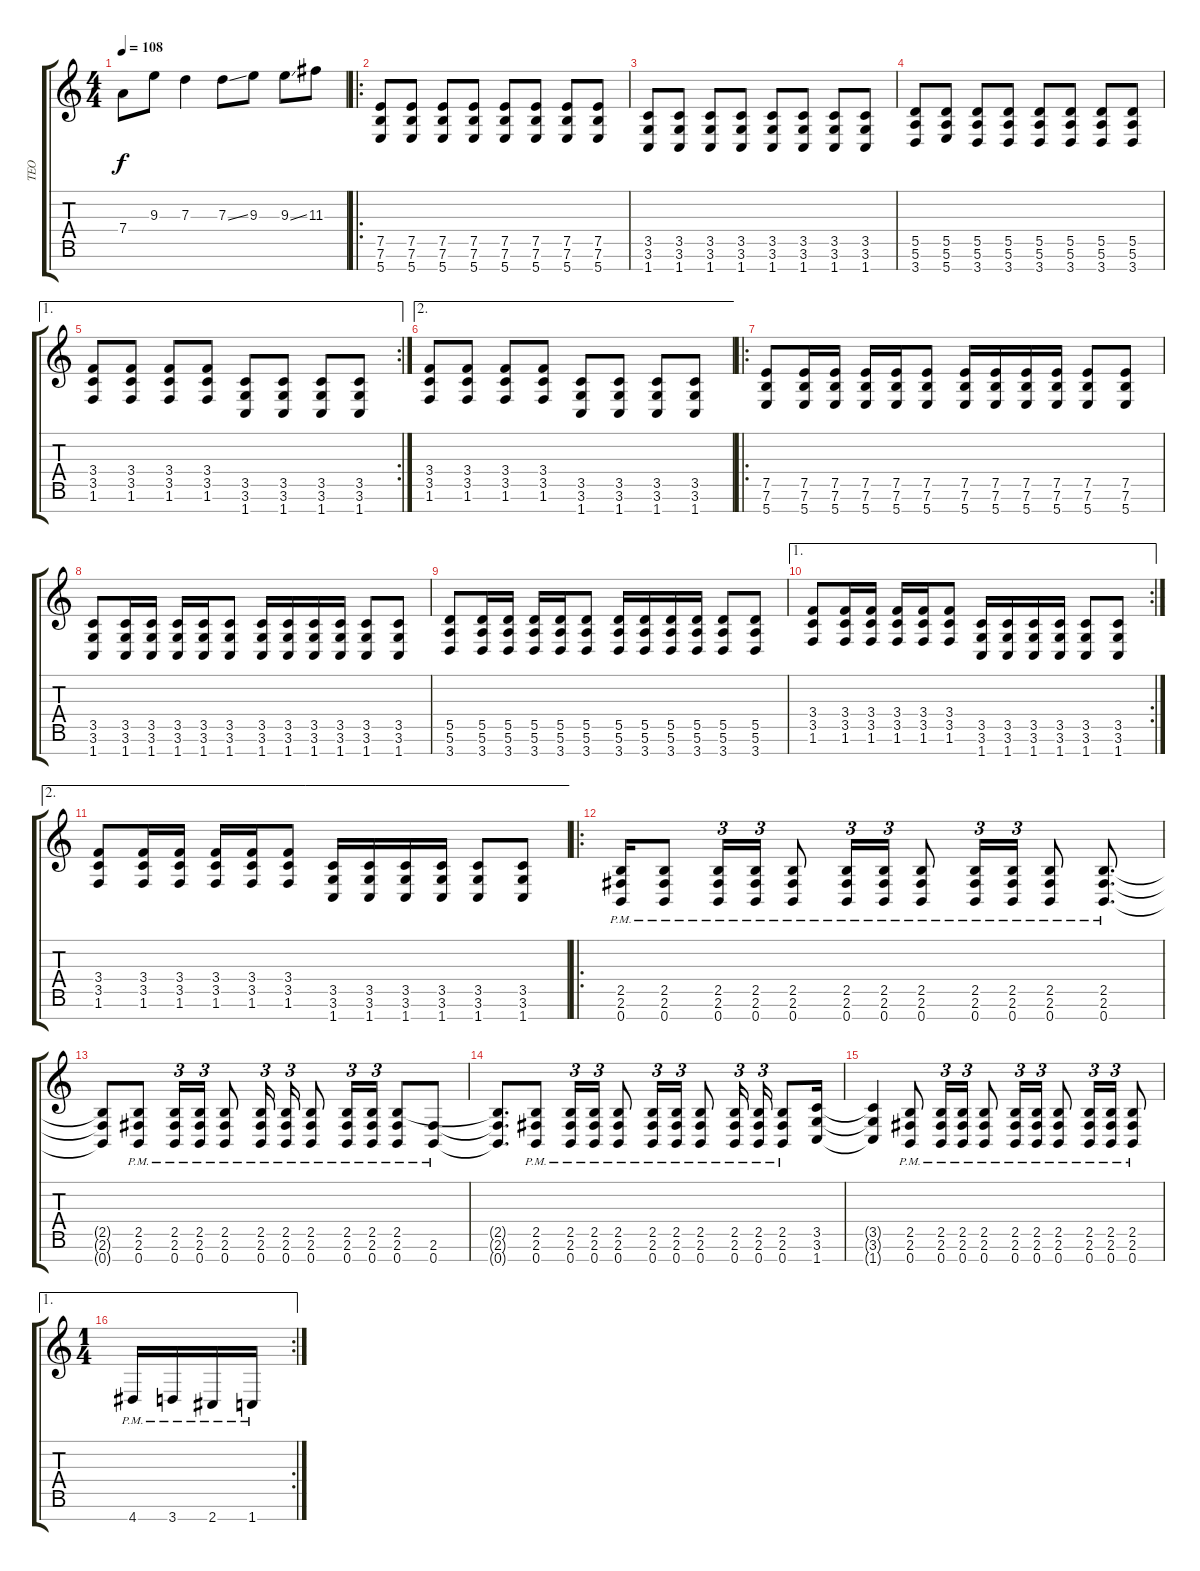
\track ("TEO" "TEO") {instrument distortionguitar}
\staff {score tabs}
\tuning (E4 B3 G3 D3 A2 E2 B1) {hide}
\ts (4 4)
\tempo 108
\clef g2
\ks c
7.4{t}.8{dy f} 9.3.8 7.3.4 7.3{ss}.8 9.3.8 9.3{ss}.8 11.3.8 |
\ro
(7.5 7.6 5.7).8 (7.5 7.6 5.7).8 (7.5 7.6 5.7).8 (7.5 7.6 5.7).8 (7.5 7.6 5.7).8 (7.5 7.6 5.7).8 (7.5 7.6 5.7).8 (7.5 7.6 5.7).8 |
(3.5 3.6 1.7).8 (3.5 3.6 1.7).8 (3.5 3.6 1.7).8 (3.5 3.6 1.7).8 (3.5 3.6 1.7).8 (3.5 3.6 1.7).8 (3.5 3.6 1.7).8 (3.5 3.6 1.7).8 |
(5.5 5.6 3.7).8 (5.5 5.6 5.7).8 (5.5 5.6 3.7).8 (5.5 5.6 3.7).8 (5.5 5.6 3.7).8 (5.5 5.6 3.7).8 (5.5 5.6 3.7).8 (5.5 5.6 3.7).8 |
\ae 1
\rc 2
(3.4 3.5 1.6).8 (3.4 3.5 1.6).8 (3.4 3.5 1.6).8 (3.4 3.5 1.6).8 (3.5 3.6 1.7).8 (3.5 3.6 1.7).8 (3.5 3.6 1.7).8 (3.5 3.6 1.7).8 |
\ae 2
(3.4 3.5 1.6).8 (3.4 3.5 1.6).8 (3.4 3.5 1.6).8 (3.4 3.5 1.6).8 (3.5 3.6 1.7).8 (3.5 3.6 1.7).8 (3.5 3.6 1.7).8 (3.5 3.6 1.7).8 |
\ro
(7.5 7.6 5.7).8 (7.5 7.6 5.7).16 (7.5 7.6 5.7).16 (7.5 7.6 5.7).16 (7.5 7.6 5.7).16 (7.5 7.6 5.7).8 (7.5 7.6 5.7).16 (7.5 7.6 5.7).16 (7.5 7.6 5.7).16 (7.5 7.6 5.7).16 (7.5 7.6 5.7).8 (7.5 7.6 5.7).8 |
(3.5 3.6 1.7).8 (3.5 3.6 1.7).16 (3.5 3.6 1.7).16 (3.5 3.6 1.7).16 (3.5 3.6 1.7).16 (3.5 3.6 1.7).8 (3.5 3.6 1.7).16 (3.5 3.6 1.7).16 (3.5 3.6 1.7).16 (3.5 3.6 1.7).16 (3.5 3.6 1.7).8 (3.5 3.6 1.7).8 |
(5.5 5.6 3.7).8 (5.5 5.6 3.7).16 (5.5 5.6 3.7).16 (5.5 5.6 3.7).16 (5.5 5.6 3.7).16 (5.5 5.6 3.7).8 (5.5 5.6 3.7).16 (5.5 5.6 3.7).16 (5.5 5.6 3.7).16 (5.5 5.6 3.7).16 (5.5 5.6 3.7).8 (5.5 5.6 3.7).8 |
\ae 1
\rc 2
(3.4 3.5 1.6).8 (3.4 3.5 1.6).16 (3.4 3.5 1.6).16 (3.4 3.5 1.6).16 (3.4 3.5 1.6).16 (3.4 3.5 1.6).8 (3.5 3.6 1.7).16 (3.5 3.6 1.7).16 (3.5 3.6 1.7).16 (3.5 3.6 1.7).16 (3.5 3.6 1.7).8 (3.5 3.6 1.7).8 |
\ae 2
(3.4 3.5 1.6).8 (3.4 3.5 1.6).16 (3.4 3.5 1.6).16 (3.4 3.5 1.6).16 (3.4 3.5 1.6).16 (3.4 3.5 1.6).8 (3.5 3.6 1.7).16 (3.5 3.6 1.7).16 (3.5 3.6 1.7).16 (3.5 3.6 1.7).16 (3.5 3.6 1.7).8 (3.5 3.6 1.7).8 |
\ro
(2.5{pm} 2.6{pm} 0.7{pm}).16 (2.5{pm} 2.6{pm} 0.7{pm}).8 (2.5{pm} 2.6{pm} 0.7{pm}).16{tu (3 2)} (2.5{pm} 2.6{pm} 0.7{pm}).16{tu (3 2)} (2.5{pm} 2.6{pm} 0.7{pm}).8 (2.5{pm} 2.6{pm} 0.7{pm}).16{tu (3 2)} (2.5{pm} 2.6{pm} 0.7{pm}).16{tu (3 2)} (2.5{pm} 2.6{pm} 0.7{pm}).8 (2.5{pm} 2.6{pm} 0.7{pm}).16{tu (3 2)} (2.5{pm} 2.6{pm} 0.7{pm}).16{tu (3 2)} (2.5{pm} 2.6{pm} 0.7{pm}).8 (2.5{pm} 2.6{pm} 0.7{pm}).8{d} |
(2.5{t} 2.6{t} 0.7{t}).8 (2.5{pm} 2.6{pm} 0.7{pm}).8 (2.5{pm} 2.6{pm} 0.7{pm}).16{tu (3 2)} (2.5{pm} 2.6{pm} 0.7{pm}).16{tu (3 2)} (2.5{pm} 2.6{pm} 0.7{pm}).8 (2.5{pm} 2.6{pm} 0.7{pm}).16{tu (3 2)} (2.5{pm} 2.6{pm} 0.7{pm}).16{tu (3 2)} (2.5{pm} 2.6{pm} 0.7{pm}).8 (2.5{pm} 2.6{pm} 0.7{pm}).16{tu (3 2)} (2.5{pm} 2.6{pm} 0.7{pm}).16{tu (3 2)} (2.5{pm} 2.6{pm} 0.7{pm}).8 (2.6{pm} 0.7{pm}).8 |
(2.5{t} 2.6{t} 0.7{t}).8{d} (2.5{pm} 2.6{pm} 0.7{pm}).8 (2.5{pm} 2.6{pm} 0.7{pm}).16{tu (3 2)} (2.5{pm} 2.6{pm} 0.7{pm}).16{tu (3 2)} (2.5{pm} 2.6{pm} 0.7{pm}).8 (2.5{pm} 2.6{pm} 0.7{pm}).16{tu (3 2)} (2.5{pm} 2.6{pm} 0.7{pm}).16{tu (3 2)} (2.5{pm} 2.6{pm} 0.7{pm}).8 (2.5{pm} 2.6{pm} 0.7{pm}).16{tu (3 2)} (2.5{pm} 2.6{pm} 0.7{pm}).16{tu (3 2)} (2.5{pm} 2.6{pm} 0.7{pm}).8 (3.5 3.6 1.7).16 |
(3.5{t} 3.6{t} 1.7{t}).4 (2.5{pm} 2.6{pm} 0.7{pm}).8 (2.5{pm} 2.6{pm} 0.7{pm}).16{tu (3 2)} (2.5{pm} 2.6{pm} 0.7{pm}).16{tu (3 2)} (2.5{pm} 2.6{pm} 0.7{pm}).8 (2.5{pm} 2.6{pm} 0.7{pm}).16{tu (3 2)} (2.5{pm} 2.6{pm} 0.7{pm}).16{tu (3 2)} (2.5{pm} 2.6{pm} 0.7{pm}).8 (2.5{pm} 2.6{pm} 0.7{pm}).16{tu (3 2)} (2.5{pm} 2.6{pm} 0.7{pm}).16{tu (3 2)} (2.5{pm} 2.6{pm} 0.7{pm}).8 |
\ae 1
\rc 2
\ts (1 4)
4.7{pm}.16 3.7{pm}.16 2.7{pm}.16 1.7{pm}.16
